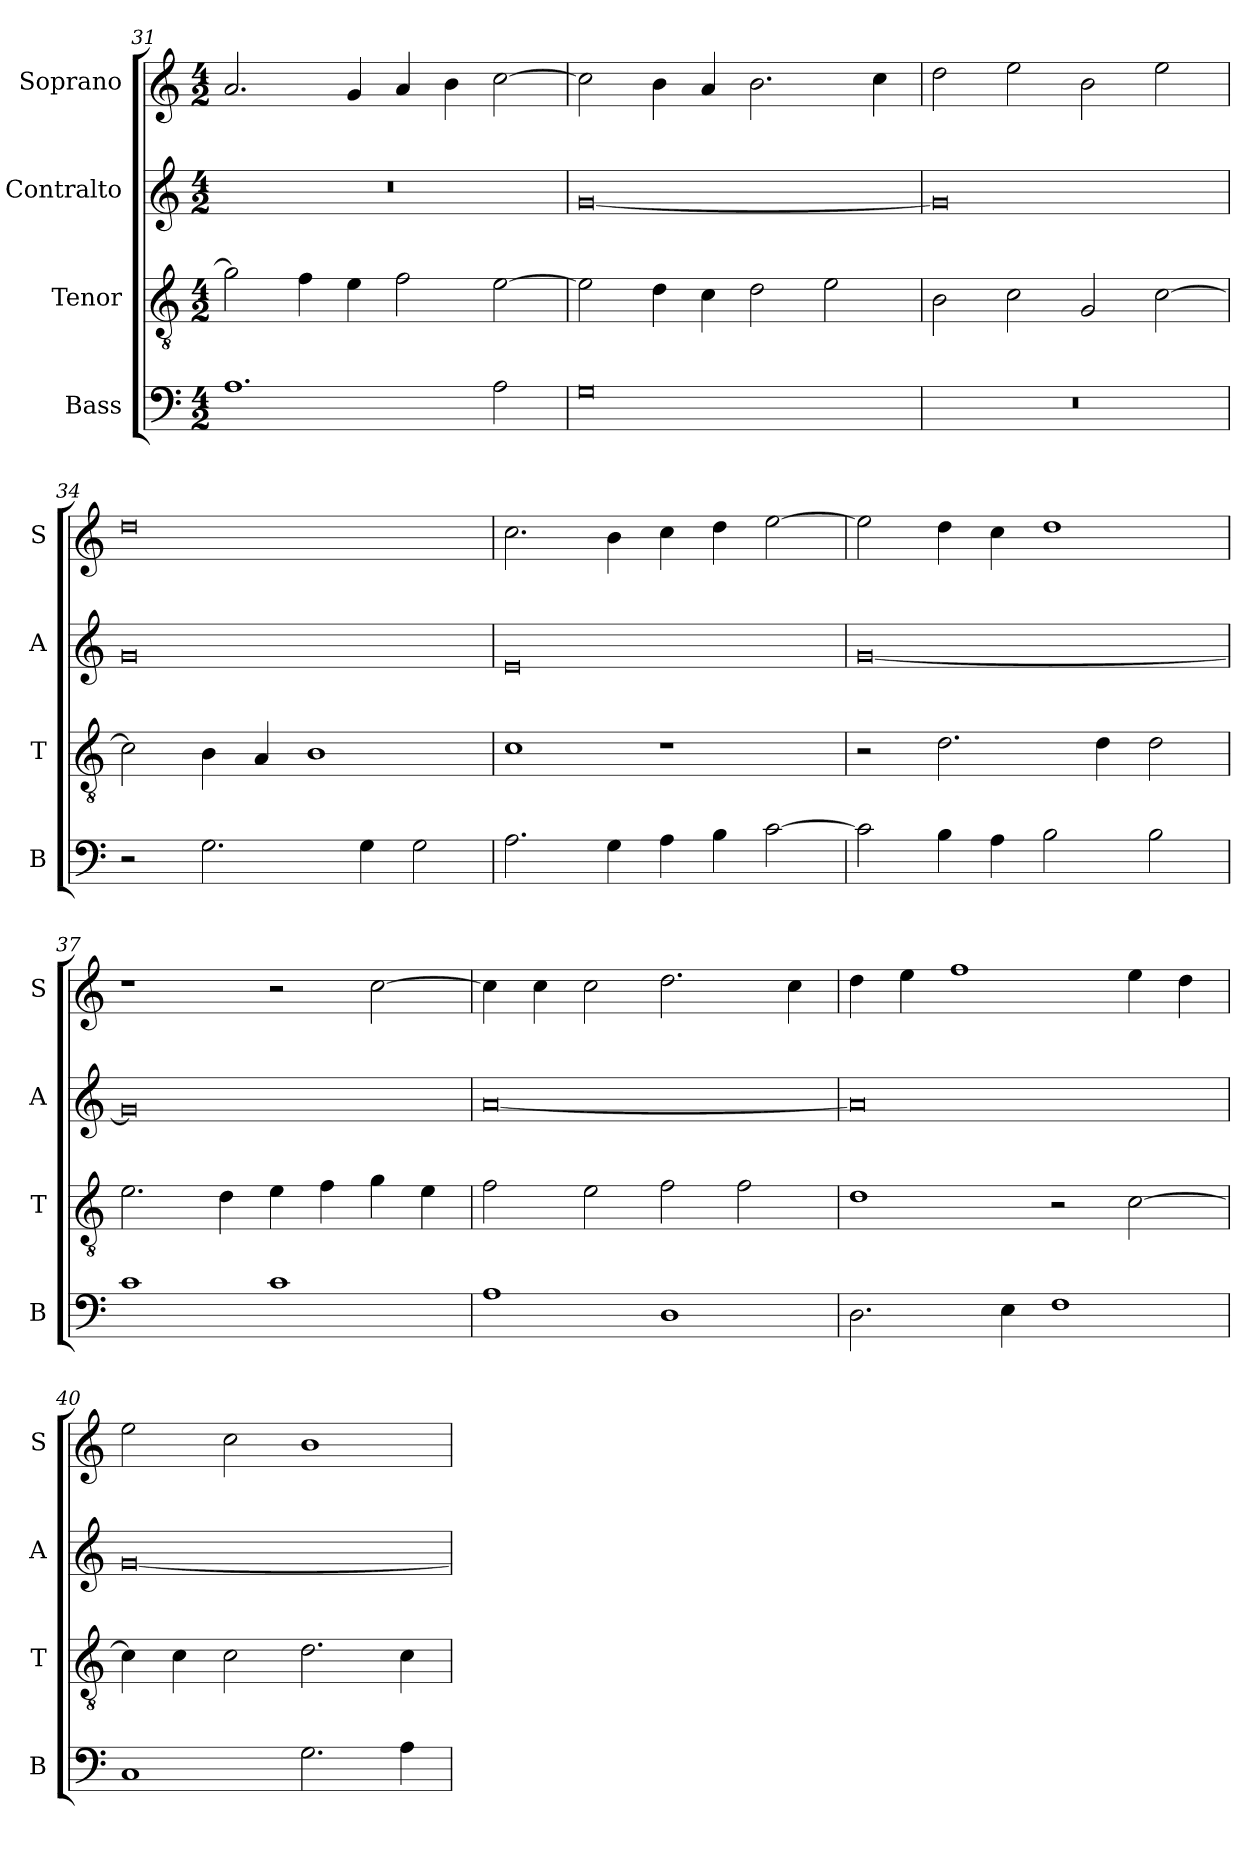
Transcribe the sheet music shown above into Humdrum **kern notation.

**kern	**kern	**kern	**kern
*part4	*part3	*part2	*part1
*staff4	*staff3	*staff2	*staff1
*I"Bass	*I"Tenor	*I"Contralto	*I"Soprano
*I'B	*I'T	*I'A	*I'S
*clefF4	*clefGv2	*clefG2	*clefG2
*k[]	*k[]	*k[]	*k[]
*G:mix	*G:mix	*G:mix	*G:mix
*M4/2	*M4/2	*M4/2	*M4/2
=31	=31	=31	=31
1.A	2g]	0r	2.a
.	4f	.	.
.	4e	.	4g
.	2f	.	4a
.	.	.	4b
2A	[2e	.	[2cc
=32	=32	=32	=32
0G	2e]	[0g	2cc]
.	4d	.	4b
.	4c	.	4a
.	2d	.	2.b
.	2e	.	.
.	.	.	4cc
=33	=33	=33	=33
0r	2B	0g]	2dd
.	2c	.	2ee
.	2G	.	2b
.	[2c	.	2ee
=34	=34	=34	=34
2r	2c]	0g	0dd
2.G	4B	.	.
.	4A	.	.
.	1B	.	.
4G	.	.	.
2G	.	.	.
=35	=35	=35	=35
2.A	1c	0e	2.cc
4G	.	.	4b
4A	1r	.	4cc
4B	.	.	4dd
[2c	.	.	[2ee
=36	=36	=36	=36
2c]	2r	[0g	2ee]
4B	2.d	.	4dd
4A	.	.	4cc
2B	.	.	1dd
.	4d	.	.
2B	2d	.	.
=37	=37	=37	=37
1c	2.e	0g]	1r
.	4d	.	.
1c	4e	.	2r
.	4f	.	.
.	4g	.	[2cc
.	4e	.	.
=38	=38	=38	=38
1A	2f	[0a	4cc]
.	.	.	4cc
.	2e	.	2cc
1D	2f	.	2.dd
.	2f	.	.
.	.	.	4cc
=39	=39	=39	=39
2.D	1d	0a]	4dd
.	.	.	4ee
.	.	.	1ff
4E	.	.	.
1F	2r	.	.
.	[2c	.	4ee
.	.	.	4dd
=40	=40	=40	=40
1C	4c]	[0g	2ee
.	4c	.	.
.	2c	.	2cc
2.G	2.d	.	1b
4A	4c	.	.
=	=	=	=
*-	*-	*-	*-
